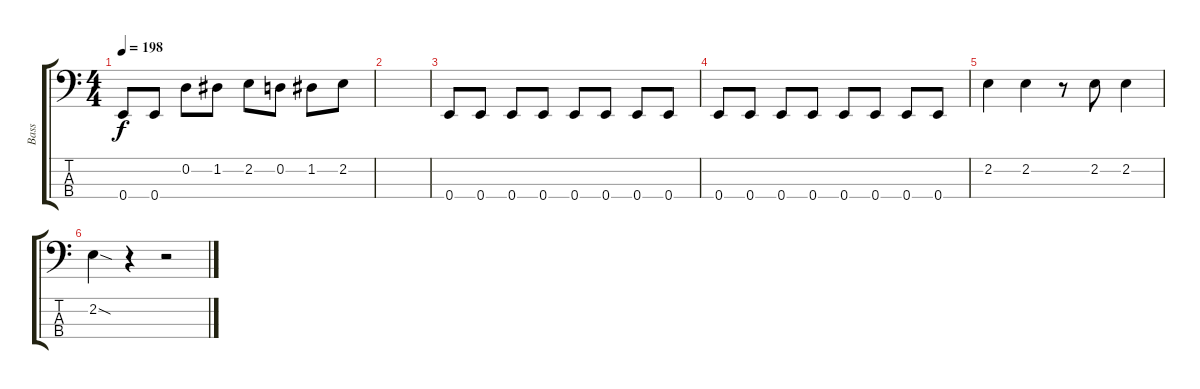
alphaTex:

\track ("Bass" "Bass") {instrument electricbassfinger}
\staff {score tabs}
\tuning (G2 D2 A1 E1) {hide}
\ts (4 4)
\tempo 198
\clef f4
\ks c
0.4.8{dy f} 0.4.8 0.2.8 1.2.8 2.2.8 0.2.8 1.2.8 2.2.8 |
|
0.4.8 0.4.8 0.4.8 0.4.8 0.4.8 0.4.8 0.4.8 0.4.8 |
0.4.8 0.4.8 0.4.8 0.4.8 0.4.8 0.4.8 0.4.8 0.4.8 |
2.2.4 2.2.4 r.8 2.2.8 2.2.4 |
2.2{sod}.4 r.4 r.2
